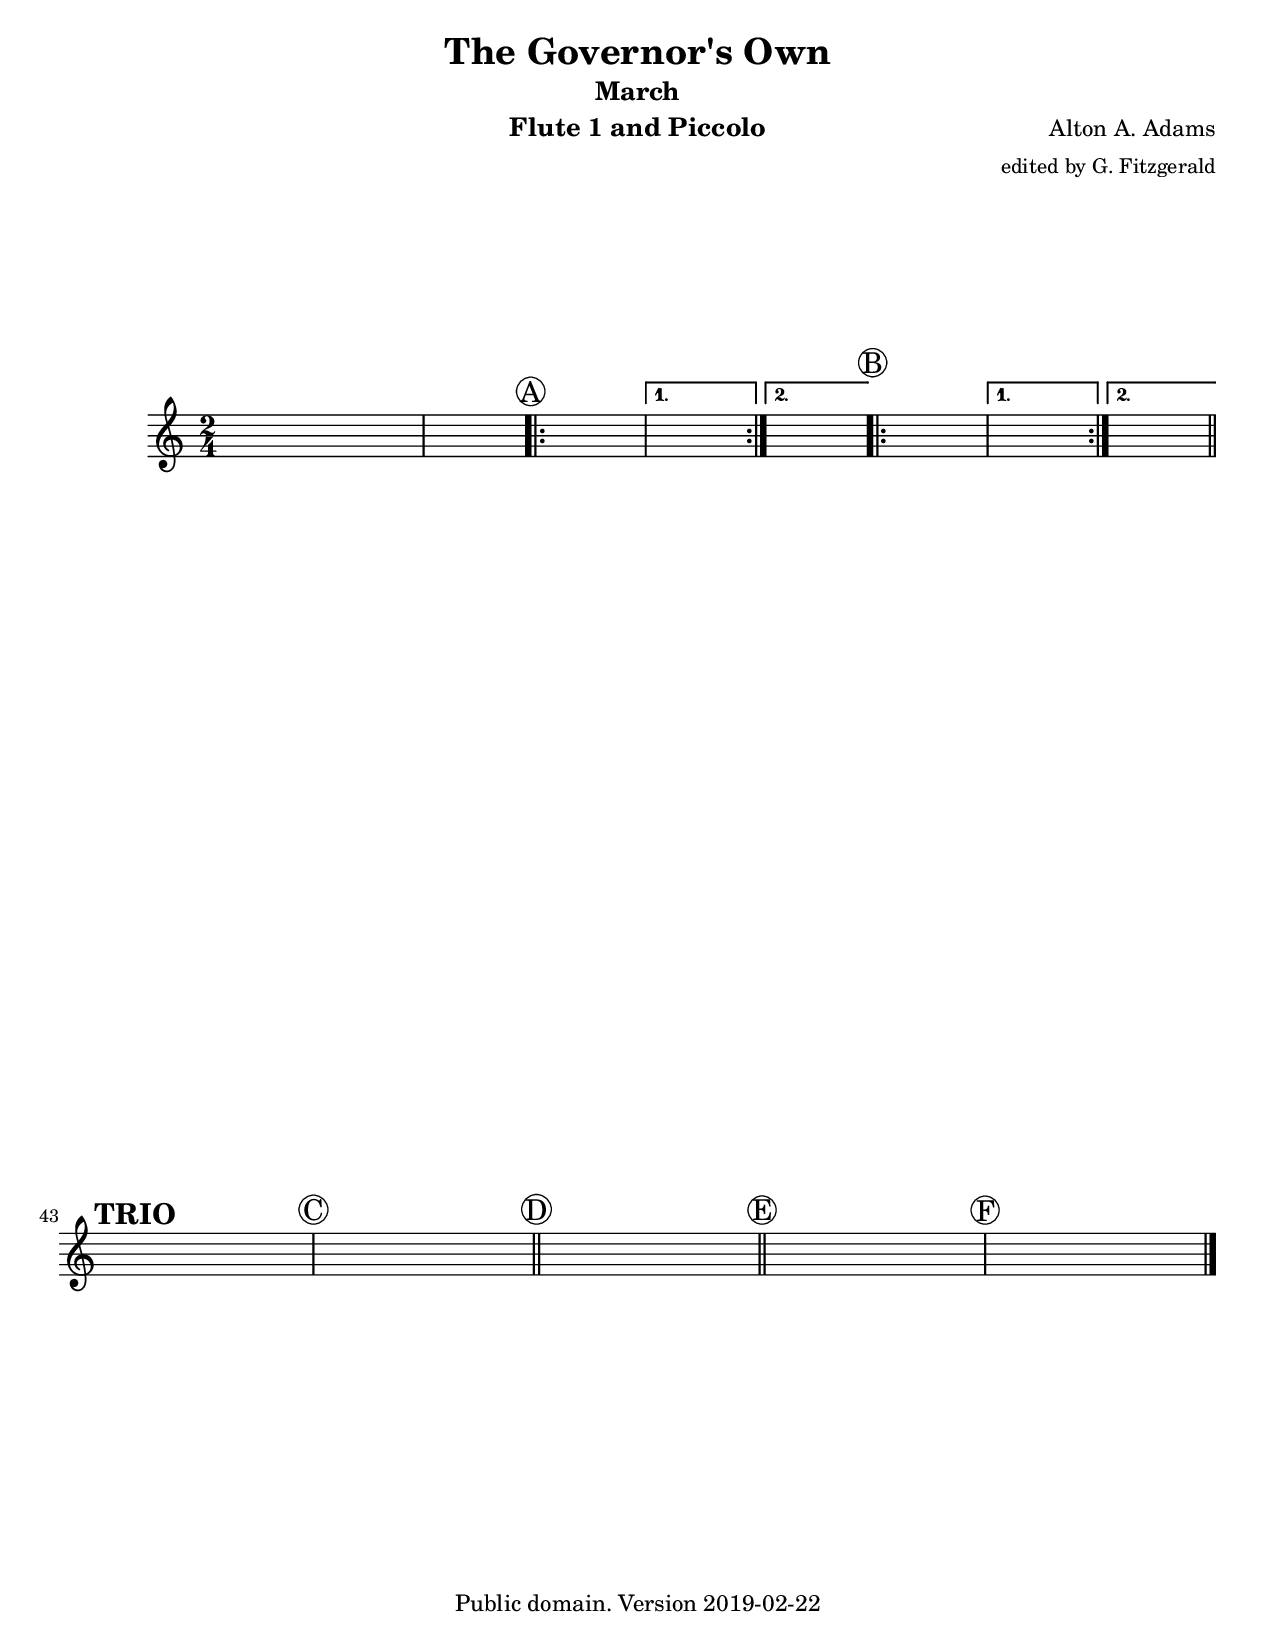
\version "2.18.2"
\include "GovernorsOwn.ly"

\paper {
  #(set-paper-size "letter")
  ragged-last-bottom = ##f
  ragged-bottom = ##f
}

\header {
  instrument = "Flute 1 and Piccolo"
}

\score {
  \new Staff  { 
    \set Staff.midiInstrument = "flute"

    \clef treble
    << \rehearsalMarks 
       \keepWithTag #'fluteOne \fluteOne >>
  }
  
  \layout { }
  \midi {
    \tempo 4 = 120
  }
}